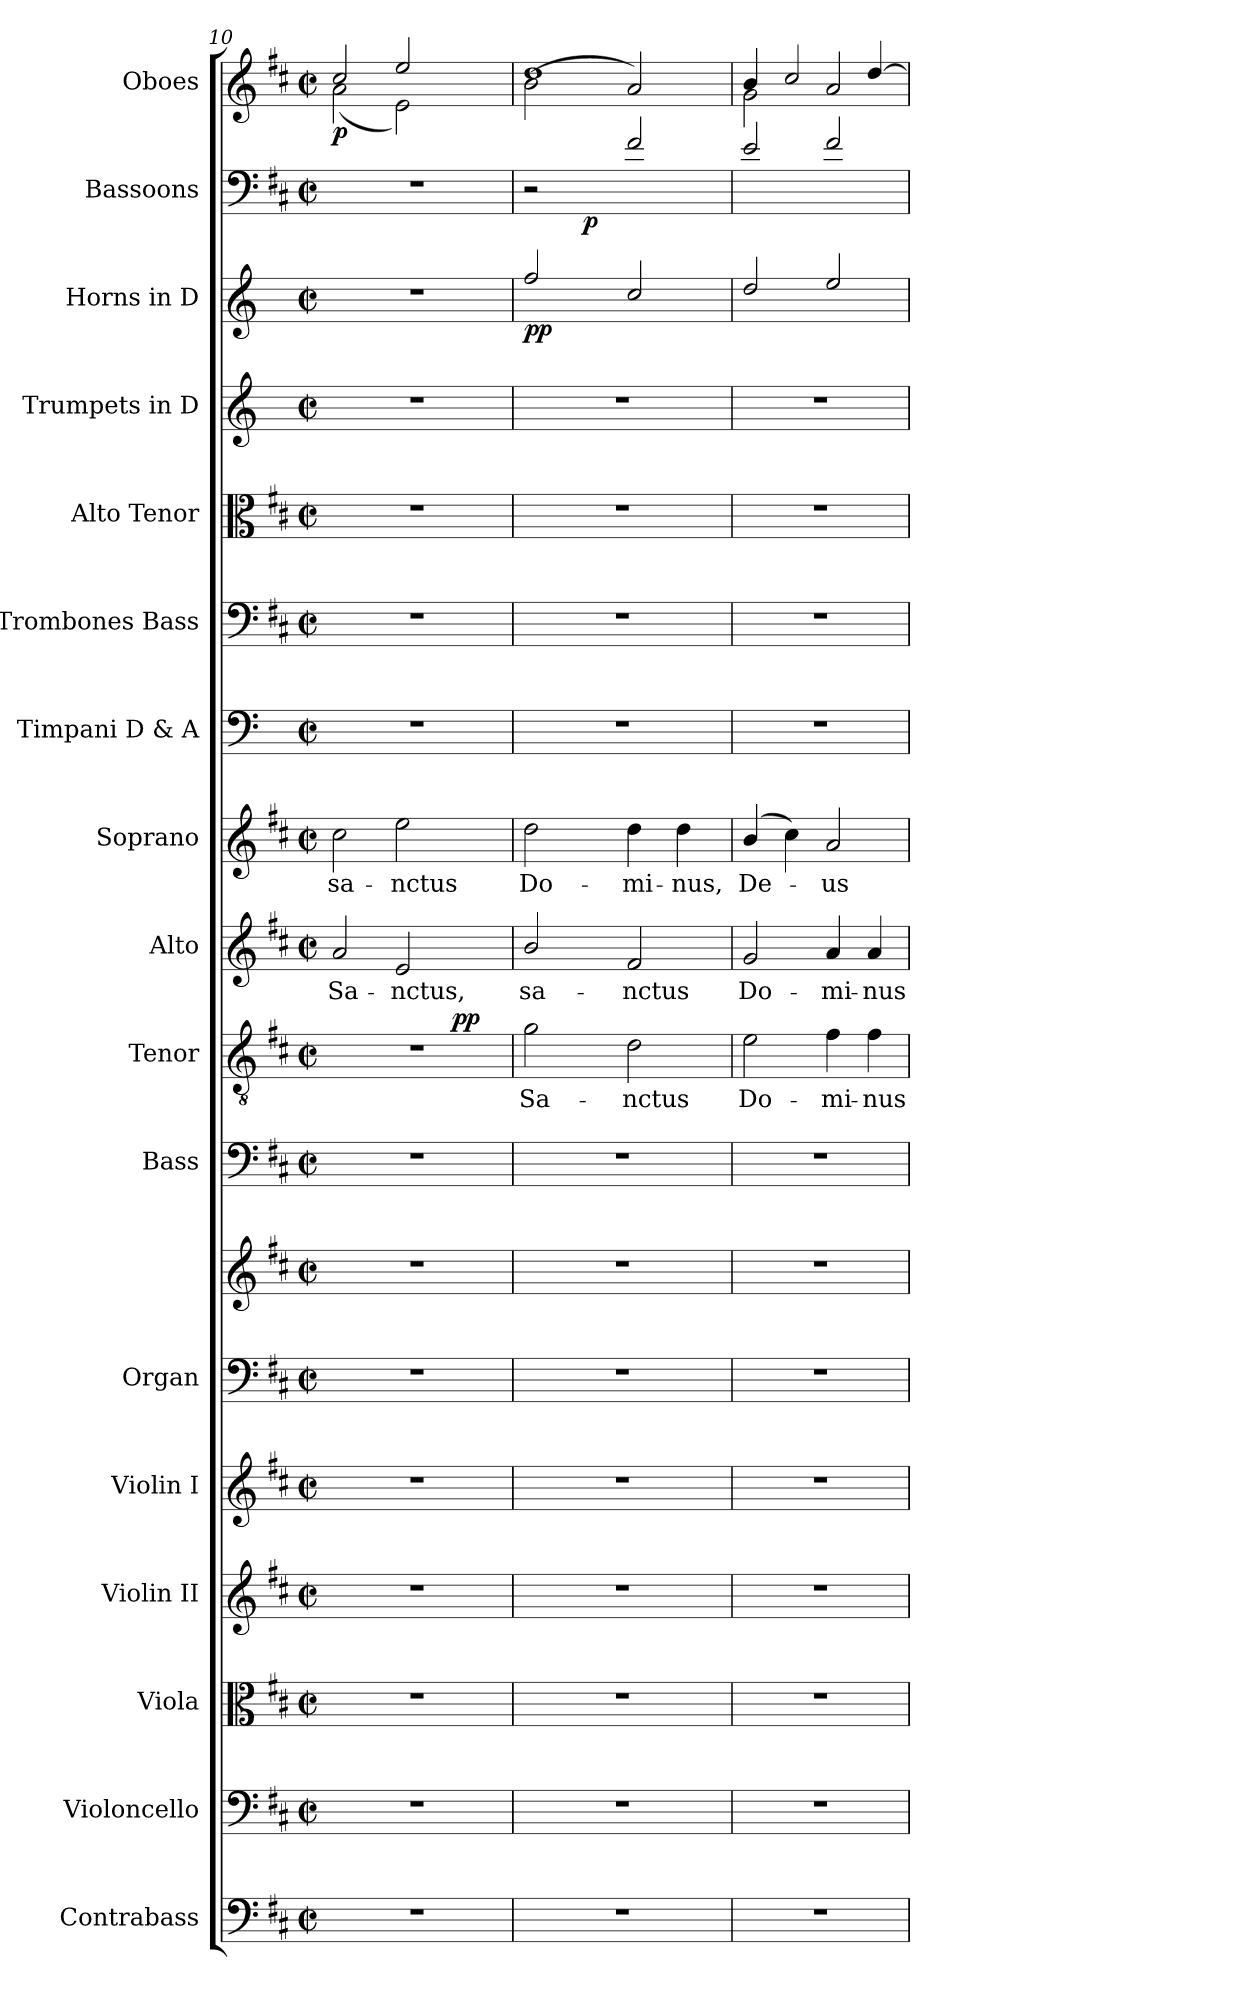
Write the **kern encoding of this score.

**kern	**kern	**kern	**kern	**kern	**kern	**kern	**kern	**kern	**text	**dynam	**kern	**text	**kern	**text	**kern	**kern	**kern	**kern	**kern	**dynam	**kern	**dynam	**kern	**dynam
*part17	*part16	*part15	*part14	*part13	*part12	*part12	*part11	*part10	*part10	*part10	*part9	*part9	*part8	*part8	*part7	*part6	*part5	*part4	*part3	*part3	*part2	*part2	*part1	*part1
*staff18	*staff17	*staff16	*staff15	*staff14	*staff13	*staff12	*staff11	*staff10	*staff10	*staff10	*staff9	*staff9	*staff8	*staff8	*staff7	*staff6	*staff5	*staff4	*staff3	*staff3	*staff2	*staff2	*staff1	*staff1
*I"Contrabass	*I"Violoncello	*I"Viola	*I"Violin II	*I"Violin I	*I"Organ	*	*I"Bass	*I"Tenor	*	*	*I"Alto	*	*I"Soprano	*	*I"Timpani D & A	*I"Trombones  Bass	*I"Alto  Tenor	*I"Trumpets in D	*I"Horns in D	*	*I"Bassoons	*	*I"Oboes	*
*I'Cb.	*I'Vc.	*I'Vla.	*I'Vln. II	*I'Vln. I	*I'Org.	*	*I'B.	*I'T.	*	*	*I'A.	*	*I'S.	*	*I'Timp.	*	*	*	*	*	*I'Bsn.	*	*I'Ob.	*
*clefF4	*clefF4	*clefC3	*clefG2	*clefG2	*clefF4	*clefG2	*clefF4	*clefGv2	*	*	*clefG2	*	*clefG2	*	*clefF4	*clefF4	*clefC3	*clefG2	*clefG2	*	*clefF4	*	*clefG2	*
*ITrd7c12	*	*	*	*	*	*	*	*ITrd7c12	*	*	*	*	*	*	*	*	*	*ITrd-1c-2	*ITrd6c10	*	*	*	*	*
*k[f#c#]	*k[f#c#]	*k[f#c#]	*k[f#c#]	*k[f#c#]	*k[f#c#]	*k[f#c#]	*k[f#c#]	*k[f#c#]	*	*	*k[f#c#]	*	*k[f#c#]	*	*k[]	*k[f#c#]	*k[f#c#]	*k[f#c#]	*k[f#c#]	*	*k[f#c#]	*	*k[f#c#]	*
*D:	*D:	*D:	*D:	*D:	*D:	*D:	*D:	*D:	*	*	*D:	*	*D:	*	*C:	*D:	*D:	*D:	*D:	*	*D:	*	*D:	*
*M2/2	*M2/2	*M2/2	*M2/2	*M2/2	*M2/2	*M2/2	*M2/2	*M2/2	*	*	*M2/2	*	*M2/2	*	*M2/2	*M2/2	*M2/2	*M2/2	*M2/2	*	*M2/2	*	*M2/2	*
*met(c|)	*met(c|)	*met(c|)	*met(c|)	*met(c|)	*met(c|)	*met(c|)	*met(c|)	*met(c|)	*	*	*met(c|)	*	*met(c|)	*	*met(c|)	*met(c|)	*met(c|)	*met(c|)	*met(c|)	*	*met(c|)	*	*met(c|)	*
=10	=10	=10	=10	=10	=10	=10	=10	=10	=10	=10	=10	=10	=10	=10	=10	=10	=10	=10	=10	=10	=10	=10	=10	=10
!	!	!	!	!	!	!	!	!	!	!	!	!LO:LY:b:color=#000000	!	!	!	!	!	!	!	!	!	!	!	!
!	!	!	!	!	!	!	!	!	!	!	!	!	!	!LO:LY:b:color=#000000	!	!	!	!	!	!	!	!	!	!
*	*	*	*	*	*	*	*	*^	*	*	*	*	*	*	*	*	*	*	*	*	*	*	*^	*
1r	1r	1r	1r	1r	1r	1r	1r	1r	2ryy	.	.	2ai/	Sa-	2cc#i\	sa-	1r	1r	1r	1r	1r	.	1r	.	2cc#i/	(2ai\	p
!	!	!	!	!	!	!	!	!	!	!	!	!	!LO:LY:b:color=#000000	!	!	!	!	!	!	!	!	!	!	!	!	!
!	!	!	!	!	!	!	!	!	!	!	!	!	!	!	!LO:LY:b:color=#000000	!	!	!	!	!	!	!	!	!	!	!
.	.	.	.	.	.	.	.	.	4ryy	.	.	2ei/	-nctus,	2eei\	-nctus	.	.	.	.	.	.	.	.	2eei/	2ei\)	.
.	.	.	.	.	.	.	.	.	64ryy	.	.	.	.	.	.	.	.	.	.	.	.	.	.	.	.	.
.	.	.	.	.	.	.	.	.	128ryy	.	.	.	.	.	.	.	.	.	.	.	.	.	.	.	.	.
.	.	.	.	.	.	.	.	.	512.ryy	.	.	.	.	.	.	.	.	.	.	.	.	.	.	.	.	.
.	.	.	.	.	.	.	.	.	8ryy	.	pp	.	.	.	.	.	.	.	.	.	.	.	.	.	.	.
.	.	.	.	.	.	.	.	.	16ryy	.	.	.	.	.	.	.	.	.	.	.	.	.	.	.	.	.
.	.	.	.	.	.	.	.	.	32ryy	.	.	.	.	.	.	.	.	.	.	.	.	.	.	.	.	.
.	.	.	.	.	.	.	.	.	256ryy	.	.	.	.	.	.	.	.	.	.	.	.	.	.	.	.	.
.	.	.	.	.	.	.	.	.	1024ryy	.	.	.	.	.	.	.	.	.	.	.	.	.	.	.	.	.
*	*	*	*	*	*	*	*	*v	*v	*	*	*	*	*	*	*	*	*	*	*	*	*	*	*	*	*
=11	=11	=11	=11	=11	=11	=11	=11	=11	=11	=11	=11	=11	=11	=11	=11	=11	=11	=11	=11	=11	=11	=11	=11	=11	=11
*	*	*	*	*	*	*	*	*^	*	*	*	*	*	*	*	*	*	*	*	*	*	*	*	*	*
!	!	!	!	!	!	!	!	!	!	!LO:LY:b:color=#000000	!	!	!	!	!	!	!	!	!	!	!	!	!	!	!	!
*	*	*	*	*	*	*	*	*v	*v	*	*	*	*	*	*	*	*	*	*	*	*	*	*	*	*	*
*	*	*	*	*	*	*	*	*^	*	*	*	*	*	*	*	*	*	*	*	*	*	*	*	*	*
!	!	!	!	!	!	!	!	!	!	!	!	!	!LO:LY:b:color=#000000	!	!	!	!	!	!	!	!	!	!	!	!	!
*	*	*	*	*	*	*	*	*v	*v	*	*	*	*	*	*	*	*	*	*	*	*	*	*	*	*	*
*	*	*	*	*	*	*	*	*^	*	*	*	*	*	*	*	*	*	*	*	*	*	*	*	*	*
!	!	!	!	!	!	!	!	!	!	!	!	!	!	!	!LO:LY:b:color=#000000	!	!	!	!	!	!	!	!	!	!	!
*	*	*	*	*	*	*	*	*v	*v	*	*	*	*	*	*	*	*	*	*	*	*	*^	*	*	*	*
1r	1r	1r	1r	1r	1r	1r	1r	2Gi\	Sa-	.	2bi/	sa-	2ddi\	Do-	1r	1r	1r	1r	2gi/	pp	2r	8ryy	.	1ddi	(2bi\	.
.	.	.	.	.	.	.	.	.	.	.	.	.	.	.	.	.	.	.	.	.	.	16ryy	.	.	.	.
.	.	.	.	.	.	.	.	.	.	.	.	.	.	.	.	.	.	.	.	.	.	32ryy	.	.	.	.
.	.	.	.	.	.	.	.	.	.	.	.	.	.	.	.	.	.	.	.	.	.	512.ryy	.	.	.	.
.	.	.	.	.	.	.	.	.	.	.	.	.	.	.	.	.	.	.	.	.	.	2ryy	p	.	.	.
!	!	!	!	!	!	!	!	!	!LO:LY:b:color=#000000	!	!	!	!	!	!	!	!	!	!	!	!	!	!	!	!	!
!	!	!	!	!	!	!	!	!	!	!	!	!LO:LY:b:color=#000000	!	!	!	!	!	!	!	!	!	!	!	!	!	!
!	!	!	!	!	!	!	!	!	!	!	!	!	!	!LO:LY:b:color=#000000	!	!	!	!	!	!	!	!	!	!	!	!
.	.	.	.	.	.	.	.	2Di\	-nctus	.	2f#i/	-nctus	4ddi\	-mi-	.	.	.	.	2di/	.	2f#i/	.	.	.	2ai/)	.
.	.	.	.	.	.	.	.	.	.	.	.	.	.	.	.	.	.	.	.	.	.	4ryy	.	.	.	.
!	!	!	!	!	!	!	!	!	!	!	!	!	!	!LO:LY:b:color=#000000	!	!	!	!	!	!	!	!	!	!	!	!
.	.	.	.	.	.	.	.	.	.	.	.	.	4ddi\	-nus,	.	.	.	.	.	.	.	.	.	.	.	.
.	.	.	.	.	.	.	.	.	.	.	.	.	.	.	.	.	.	.	.	.	.	64ryy	.	.	.	.
.	.	.	.	.	.	.	.	.	.	.	.	.	.	.	.	.	.	.	.	.	.	128ryy	.	.	.	.
.	.	.	.	.	.	.	.	.	.	.	.	.	.	.	.	.	.	.	.	.	.	256ryy	.	.	.	.
.	.	.	.	.	.	.	.	.	.	.	.	.	.	.	.	.	.	.	.	.	.	1024ryy	.	.	.	.
*	*	*	*	*	*	*	*	*	*	*	*	*	*	*	*	*	*	*	*	*	*v	*v	*	*	*	*
!!LO:PB:g=z	!!
=12	=12	=12	=12	=12	=12	=12	=12	=12	=12	=12	=12	=12	=12	=12	=12	=12	=12	=12	=12	=12	=12	=12	=12	=12	=12
*	*	*	*	*	*	*	*	*	*	*	*	*	*	*	*	*	*	*	*	*	*^	*	*	*	*
!	!	!	!	!	!	!	!	!	!LO:LY:b:color=#000000	!	!	!	!	!	!	!	!	!	!	!	!	!	!	!	!	!
*	*	*	*	*	*	*	*	*	*	*	*	*	*	*	*	*	*	*	*	*	*v	*v	*	*	*	*
*	*	*	*	*	*	*	*	*	*	*	*	*	*	*	*	*	*	*	*	*	*^	*	*	*	*
!	!	!	!	!	!	!	!	!	!	!	!	!LO:LY:b:color=#000000	!	!	!	!	!	!	!	!	!	!	!	!	!	!
*	*	*	*	*	*	*	*	*	*	*	*	*	*	*	*	*	*	*	*	*	*v	*v	*	*	*	*
*	*	*	*	*	*	*	*	*	*	*	*	*	*	*	*	*	*	*	*	*	*^	*	*	*	*
!	!	!	!	!	!	!	!	!	!	!	!	!	!	!LO:LY:b:color=#000000	!	!	!	!	!	!	!	!	!	!	!	!
*	*	*	*	*	*	*	*	*	*	*	*	*	*	*	*	*	*	*	*	*	*v	*v	*	*	*	*
1r	1r	1r	1r	1r	1r	1r	1r	2Ei\	Do-	.	2gi/	Do-	(4bi/	De-	1r	1r	1r	1r	2ei/	.	2ei/	.	4bi/	2gi\	.
.	.	.	.	.	.	.	.	.	.	.	.	.	4cc#i\)	.	.	.	.	.	.	.	.	.	2cc#i/	.	.
!	!	!	!	!	!	!	!	!	!LO:LY:b:color=#000000	!	!	!	!	!	!	!	!	!	!	!	!	!	!	!	!
!	!	!	!	!	!	!	!	!	!	!	!	!LO:LY:b:color=#000000	!	!	!	!	!	!	!	!	!	!	!	!	!
!	!	!	!	!	!	!	!	!	!	!	!	!	!	!LO:LY:b:color=#000000	!	!	!	!	!	!	!	!	!	!	!
.	.	.	.	.	.	.	.	4F#i\	-mi-	.	4ai/	-mi-	2ai/	-us	.	.	.	.	2f#i/	.	2f#i/	.	.	2ai/	.
!	!	!	!	!	!	!	!	!	!LO:LY:b:color=#000000	!	!	!	!	!	!	!	!	!	!	!	!	!	!	!	!
!	!	!	!	!	!	!	!	!	!	!	!	!LO:LY:b:color=#000000	!	!	!	!	!	!	!	!	!	!	!	!	!
.	.	.	.	.	.	.	.	4F#i\	-nus	.	4ai/	-nus	.	.	.	.	.	.	.	.	.	.	[4ddi/	.	.
*	*	*	*	*	*	*	*	*	*	*	*	*	*	*	*	*	*	*	*	*	*	*	*v	*v	*
=	=	=	=	=	=	=	=	=	=	=	=	=	=	=	=	=	=	=	=	=	=	=	=	=
*-	*-	*-	*-	*-	*-	*-	*-	*-	*-	*-	*-	*-	*-	*-	*-	*-	*-	*-	*-	*-	*-	*-	*-	*-
